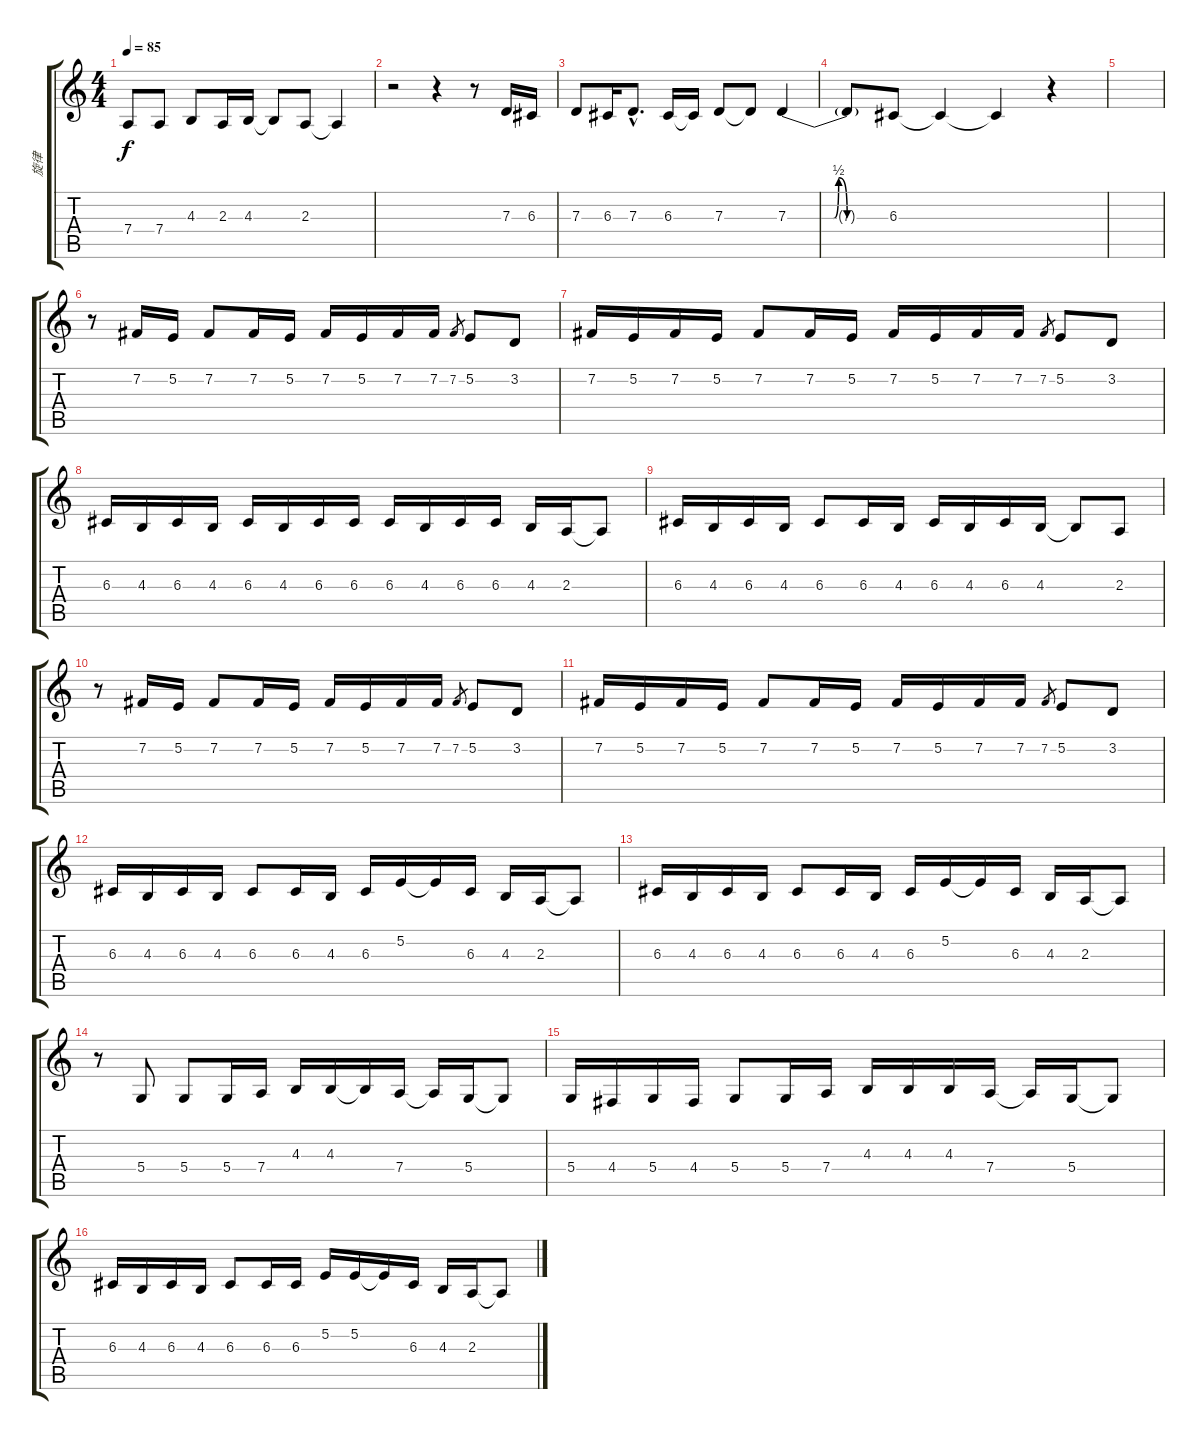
\track ("旋律" "旋律") {instrument lead6voice}
\staff {score tabs}
\tuning (E4 B3 G3 D3 A2 E2) {hide}
\ts (4 4)
\tempo 85
\clef g2
\ks c
7.4.8{dy f} 7.4.8 4.3.8 2.3.16 4.3.16 4.3{t}.8 2.3.8 2.3{t}.4 |
r.2 r.4 r.8 7.3.16 6.3.16 |
7.3.8 6.3.16 7.3{hac}.8{d} 6.3.16 6.3{t}.16 7.3.8 7.3{t}.8 7.3{be (custom 0 0 27 0 30 2 35 0 38 0 60 0)}.4 |
7.3{t}.8 6.3.8 6.3{t}.4 6.3{t}.4 r.4 |
|
r.8{volume 14} 7.2.16 5.2.16 7.2.8 7.2.16 5.2.16 7.2.16 5.2.16 7.2.16 7.2.16 7.2.8{gr} 5.2.8 3.2.8 |
7.2.16 5.2.16 7.2.16 5.2.16 7.2.8 7.2.16 5.2.16 7.2.16 5.2.16 7.2.16 7.2.16 7.2.8{gr} 5.2.8 3.2.8 |
6.3.16 4.3.16 6.3.16 4.3.16 6.3.16 4.3.16 6.3.16 6.3.16 6.3.16 4.3.16 6.3.16 6.3.16 4.3.16 2.3.16 2.3{t}.8 |
6.3.16 4.3.16 6.3.16 4.3.16 6.3.8 6.3.16 4.3.16 6.3.16 4.3.16 6.3.16 4.3.16 4.3{t}.8 2.3.8 |
r.8 7.2.16 5.2.16 7.2.8 7.2.16 5.2.16 7.2.16 5.2.16 7.2.16 7.2.16 7.2.8{gr} 5.2.8 3.2.8 |
7.2.16 5.2.16 7.2.16 5.2.16 7.2.8 7.2.16 5.2.16 7.2.16 5.2.16 7.2.16 7.2.16 7.2.8{gr} 5.2.8 3.2.8 |
6.3.16 4.3.16 6.3.16 4.3.16 6.3.8 6.3.16 4.3.16 6.3.16 5.2.16 5.2{t}.16 6.3.16 4.3.16 2.3.16 2.3{t}.8 |
6.3.16 4.3.16 6.3.16 4.3.16 6.3.8 6.3.16 4.3.16 6.3.16 5.2.16 5.2{t}.16 6.3.16 4.3.16 2.3.16 2.3{t}.8 |
r.8 5.4.8 5.4.8 5.4.16 7.4.16 4.3.16 4.3.16 4.3{t}.16 7.4.16 7.4{t}.16 5.4.16 5.4{t}.8 |
5.4.16 4.4.16 5.4.16 4.4.16 5.4.8 5.4.16 7.4.16 4.3.16 4.3.16 4.3.16 7.4.16 7.4{t}.16 5.4.16 5.4{t}.8 |
6.3.16 4.3.16 6.3.16 4.3.16 6.3.8 6.3.16 6.3.16 5.2.16 5.2.16 5.2{t}.16 6.3.16 4.3.16 2.3.16 2.3{t}.8
